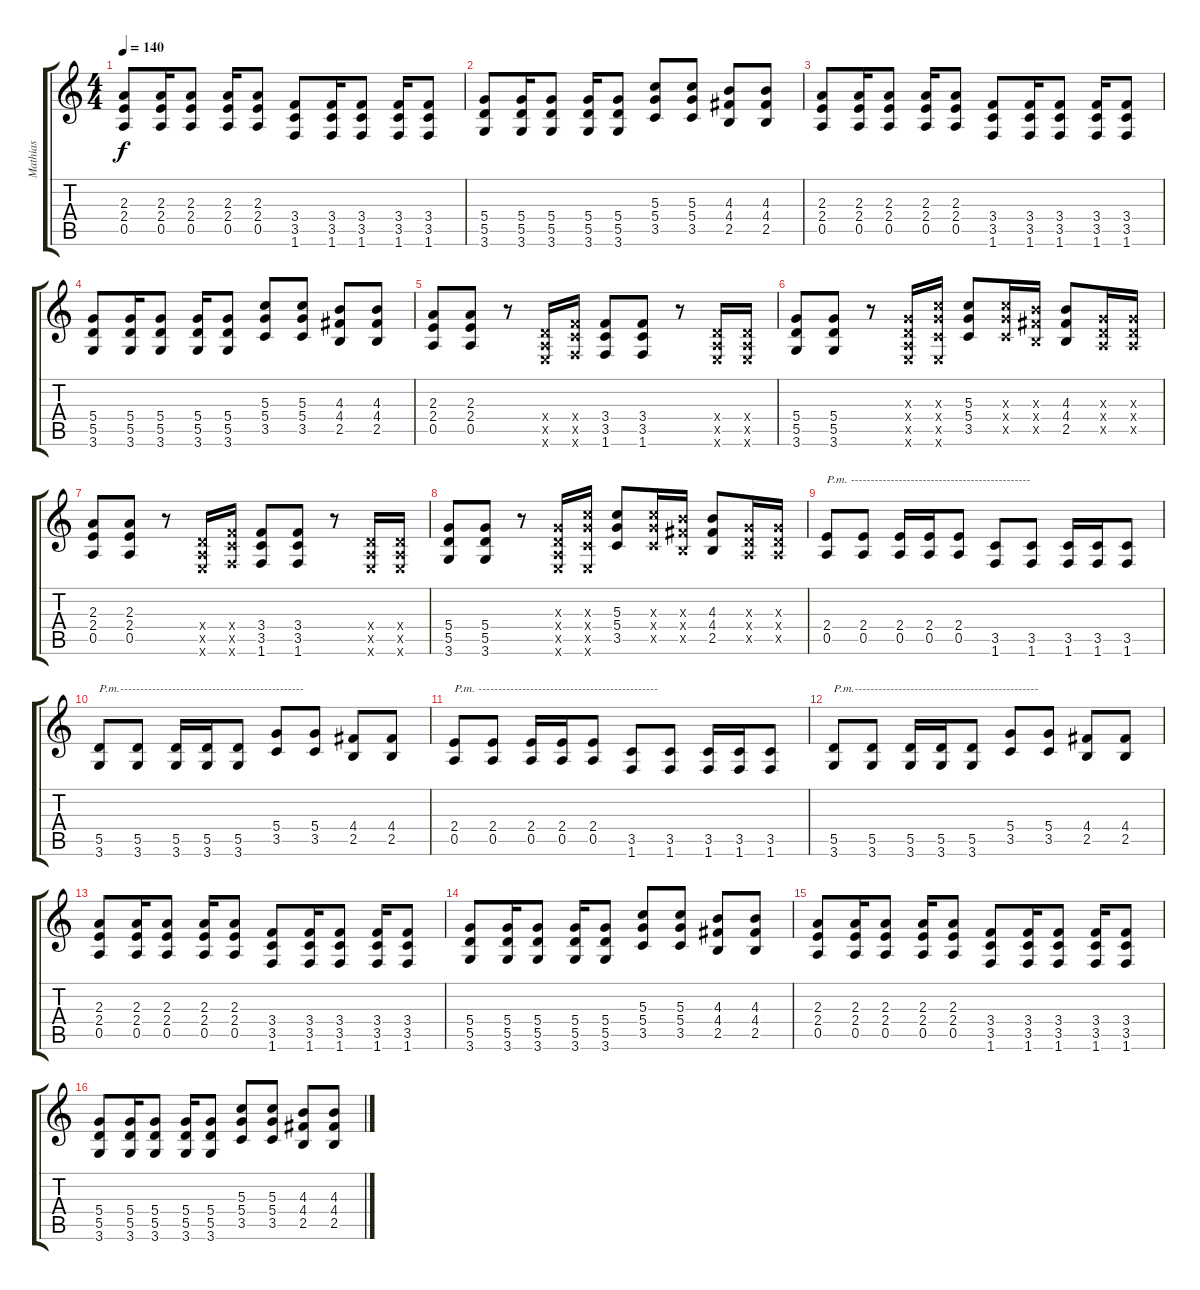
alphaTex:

\track ("Mathias" "Mathias") {instrument distortionguitar}
\staff {score tabs}
\tuning (E4 B3 G3 D3 A2 E2) {hide}
\ts (4 4)
\tempo 140
\clef g2
\ks c
(2.3 2.4 0.5).8{dy f instrument distortionguitar} (2.3 2.4 0.5).16 (2.3 2.4 0.5).8 (2.3 2.4 0.5).16 (2.3 2.4 0.5).8 (3.4 3.5 1.6).8 (3.4 3.5 1.6).16 (3.4 3.5 1.6).8 (3.4 3.5 1.6).16 (3.4 3.5 1.6).8 |
(5.4 5.5 3.6).8 (5.4 5.5 3.6).16 (5.4 5.5 3.6).8 (5.4 5.5 3.6).16 (5.4 5.5 3.6).8 (5.3 5.4 3.5).8 (5.3 5.4 3.5).8 (4.3 4.4 2.5).8 (4.3 4.4 2.5).8 |
(2.3 2.4 0.5).8 (2.3 2.4 0.5).16 (2.3 2.4 0.5).8 (2.3 2.4 0.5).16 (2.3 2.4 0.5).8 (3.4 3.5 1.6).8 (3.4 3.5 1.6).16 (3.4 3.5 1.6).8 (3.4 3.5 1.6).16 (3.4 3.5 1.6).8 |
(5.4 5.5 3.6).8 (5.4 5.5 3.6).16 (5.4 5.5 3.6).8 (5.4 5.5 3.6).16 (5.4 5.5 3.6).8 (5.3 5.4 3.5).8 (5.3 5.4 3.5).8 (4.3 4.4 2.5).8 (4.3 4.4 2.5).8 |
(2.3 2.4 0.5).8 (2.3 2.4 0.5).8 r.8 (0.4{x} 0.5{x} 0.6{x}).16 (3.4{x} 3.5{x} 1.6{x}).16 (3.4 3.5 1.6).8 (3.4 3.5 1.6).8 r.8 (0.4{x} 0.5{x} 0.6{x}).16 (0.4{x} 0.5{x} 0.6{x}).16 |
(5.4 5.5 3.6).8 (5.4 5.5 3.6).8 r.8 (0.3{x} 0.4{x} 0.5{x} 0.6{x}).16 (5.3{x} 5.4{x} 3.5{x} 0.6{x}).16 (5.3 5.4 3.5).8 (5.3{x} 5.4{x} 3.5{x}).16 (4.3{x} 4.4{x} 2.5{x}).16 (4.3 4.4 2.5).8 (0.3{x} 0.4{x} 0.5{x}).16 (0.3{x} 0.4{x} 0.5{x}).16 |
(2.3 2.4 0.5).8 (2.3 2.4 0.5).8 r.8 (0.4{x} 0.5{x} 0.6{x}).16 (3.4{x} 3.5{x} 1.6{x}).16 (3.4 3.5 1.6).8 (3.4 3.5 1.6).8 r.8 (0.4{x} 0.5{x} 0.6{x}).16 (0.4{x} 0.5{x} 0.6{x}).16 |
(5.4 5.5 3.6).8 (5.4 5.5 3.6).8 r.8 (0.3{x} 0.4{x} 0.5{x} 0.6{x}).16 (5.3{x} 5.4{x} 3.5{x} 0.6{x}).16 (5.3 5.4 3.5).8 (5.3{x} 5.4{x} 3.5{x}).16 (4.3{x} 4.4{x} 2.5{x}).16 (4.3 4.4 2.5).8 (0.3{x} 0.4{x} 0.5{x}).16 (0.3{x} 0.4{x} 0.5{x}).16 |
(2.4 0.5).8{txt "P.m. ---------------------------------------------"} (2.4 0.5).8 (2.4 0.5).16 (2.4 0.5).16 (2.4 0.5).8 (3.5 1.6).8 (3.5 1.6).8 (3.5 1.6).16 (3.5 1.6).16 (3.5 1.6).8 |
(5.5 3.6).8{txt "P.m.----------------------------------------------"} (5.5 3.6).8 (5.5 3.6).16 (5.5 3.6).16 (5.5 3.6).8 (5.4 3.5).8 (5.4 3.5).8 (4.4 2.5).8 (4.4 2.5).8 |
(2.4 0.5).8{txt "P.m. ---------------------------------------------"} (2.4 0.5).8 (2.4 0.5).16 (2.4 0.5).16 (2.4 0.5).8 (3.5 1.6).8 (3.5 1.6).8 (3.5 1.6).16 (3.5 1.6).16 (3.5 1.6).8 |
(5.5 3.6).8{txt "P.m.----------------------------------------------"} (5.5 3.6).8 (5.5 3.6).16 (5.5 3.6).16 (5.5 3.6).8 (5.4 3.5).8 (5.4 3.5).8 (4.4 2.5).8 (4.4 2.5).8 |
(2.3 2.4 0.5).8 (2.3 2.4 0.5).16 (2.3 2.4 0.5).8 (2.3 2.4 0.5).16 (2.3 2.4 0.5).8 (3.4 3.5 1.6).8 (3.4 3.5 1.6).16 (3.4 3.5 1.6).8 (3.4 3.5 1.6).16 (3.4 3.5 1.6).8 |
(5.4 5.5 3.6).8 (5.4 5.5 3.6).16 (5.4 5.5 3.6).8 (5.4 5.5 3.6).16 (5.4 5.5 3.6).8 (5.3 5.4 3.5).8 (5.3 5.4 3.5).8 (4.3 4.4 2.5).8 (4.3 4.4 2.5).8 |
(2.3 2.4 0.5).8 (2.3 2.4 0.5).16 (2.3 2.4 0.5).8 (2.3 2.4 0.5).16 (2.3 2.4 0.5).8 (3.4 3.5 1.6).8 (3.4 3.5 1.6).16 (3.4 3.5 1.6).8 (3.4 3.5 1.6).16 (3.4 3.5 1.6).8 |
(5.4 5.5 3.6).8 (5.4 5.5 3.6).16 (5.4 5.5 3.6).8 (5.4 5.5 3.6).16 (5.4 5.5 3.6).8 (5.3 5.4 3.5).8 (5.3 5.4 3.5).8 (4.3 4.4 2.5).8 (4.3 4.4 2.5).8
